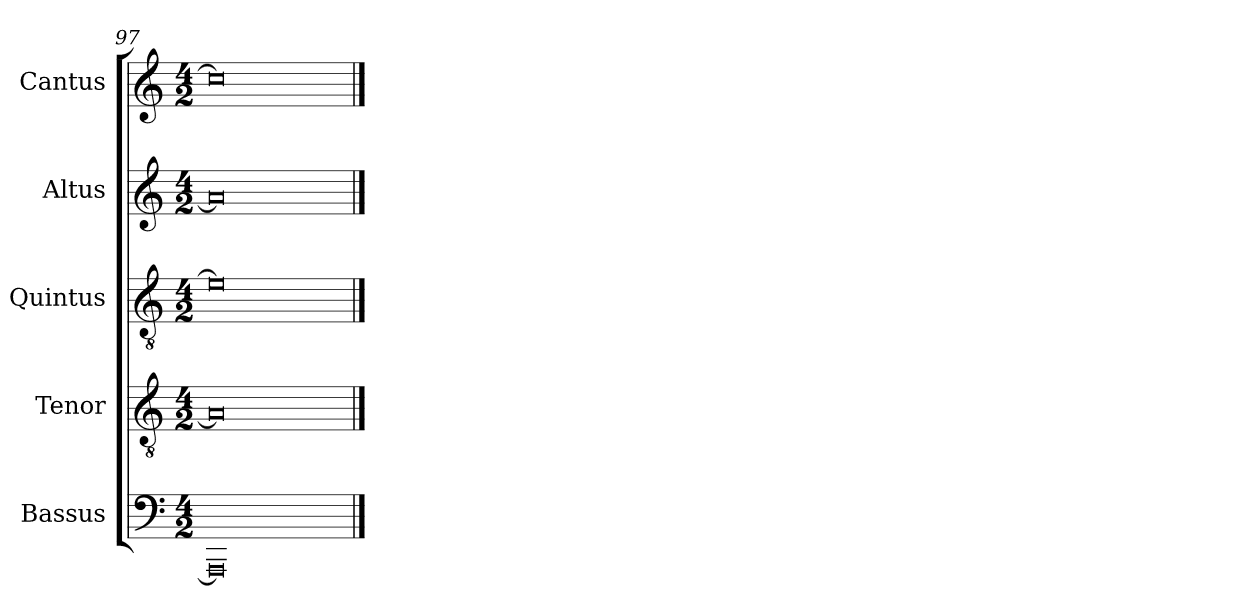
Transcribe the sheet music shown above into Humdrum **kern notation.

**kern	**kern	**kern	**kern	**kern
*part5	*part4	*part3	*part2	*part1
*staff5	*staff4	*staff3	*staff2	*staff1
*I"Bassus	*I"Tenor	*I"Quintus	*I"Altus	*I"Cantus
*I'Bass.	*I'T	*I'Q	*I'A	*I'C
*clefF4	*clefGv2	*clefGv2	*clefG2	*clefG2
*	*ITrd7c12	*ITrd7c12	*	*
*k[]	*k[]	*k[]	*k[]	*k[]
*C:	*C:	*C:	*C:	*C:
*M4/2	*M4/2	*M4/2	*M4/2	*M4/2
=97	=97	=97	=97	=97
0AAA/]	0AA/]	0E\]	0a/]	0cc#\]
==	==	==	==	==
*-	*-	*-	*-	*-
